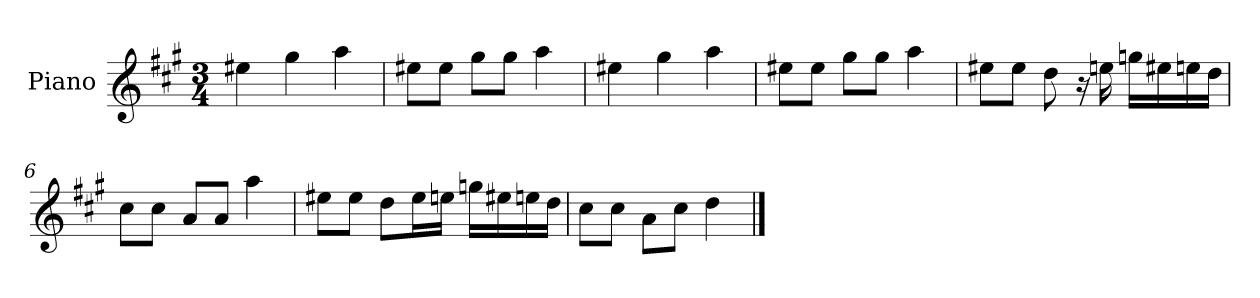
**kern
*part1
*staff1
*I"Piano
*I'P-no
*clefG2
*k[f#c#g#]
*M3/4
*MM90
=1
4ee#X\
4gg#\
4aa\
=2
8ee#X\L
8ee#\J
8gg#\L
8gg#\J
4aa\
=3
4ee#X\
4gg#\
4aa\
=4
8ee#X\L
8ee#\J
8gg#\L
8gg#\J
4aa\
=5
8ee#X\L
8ee#\J
8dd\
16r
16een\
16ggn\LL
16ee#X\
16een\
16dd\JJ
=6
8cc#\L
8cc#\J
8a/L
8a/J
4aa\
!!LO:LB:g=z
=7
8ee#X\L
8ee#\J
8dd\L
16ee#\L
16een\JJ
16ggn\LL
16ee#X\
16een\
16dd\JJ
=8
8cc#\L
8cc#\J
8a\L
8cc#\J
4dd\
==
*-
